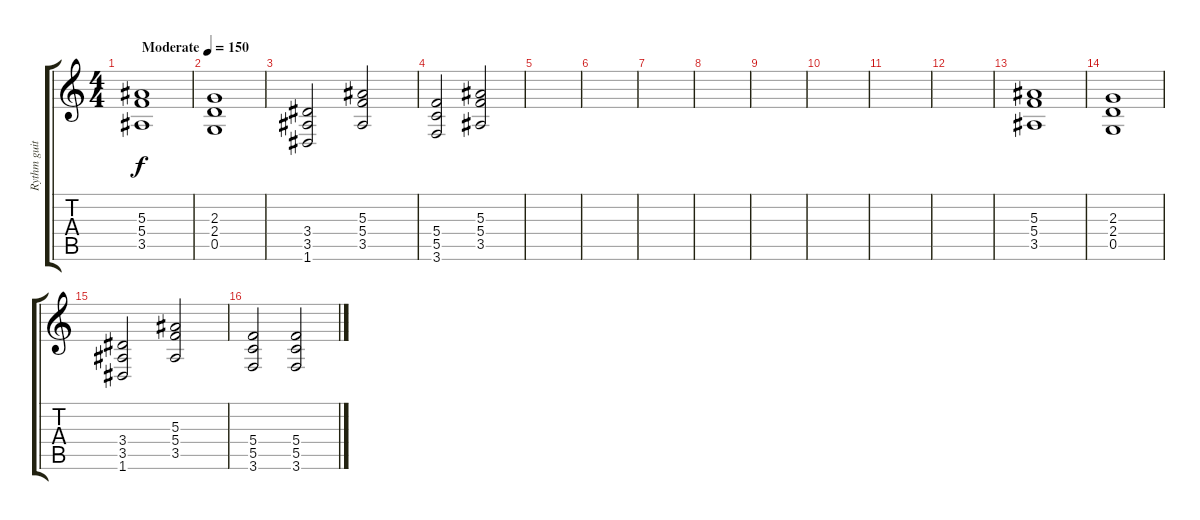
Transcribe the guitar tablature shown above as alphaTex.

\track ("Rythm guitars" "Rythm guit") {instrument overdrivenguitar}
\staff {score tabs}
\tuning (D4 A3 F3 C3 G2 D2) {hide}
\ts (4 4)
\tempo (150 "Moderate")
\clef g2
\ks c
(5.3 5.4 3.5).1{dy f instrument overdrivenguitar} |
(2.3 2.4 0.5).1 |
(3.4 3.5 1.6).2 (5.3 5.4 3.5).2 |
(5.4 5.5 3.6).2 (5.3 5.4 3.5).2 |
|
|
|
|
|
|
|
|
(5.3 5.4 3.5).1 |
(2.3 2.4 0.5).1 |
(3.4 3.5 1.6).2 (5.3 5.4 3.5).2 |
(5.4 5.5 3.6).2 (5.4 5.5 3.6).2
